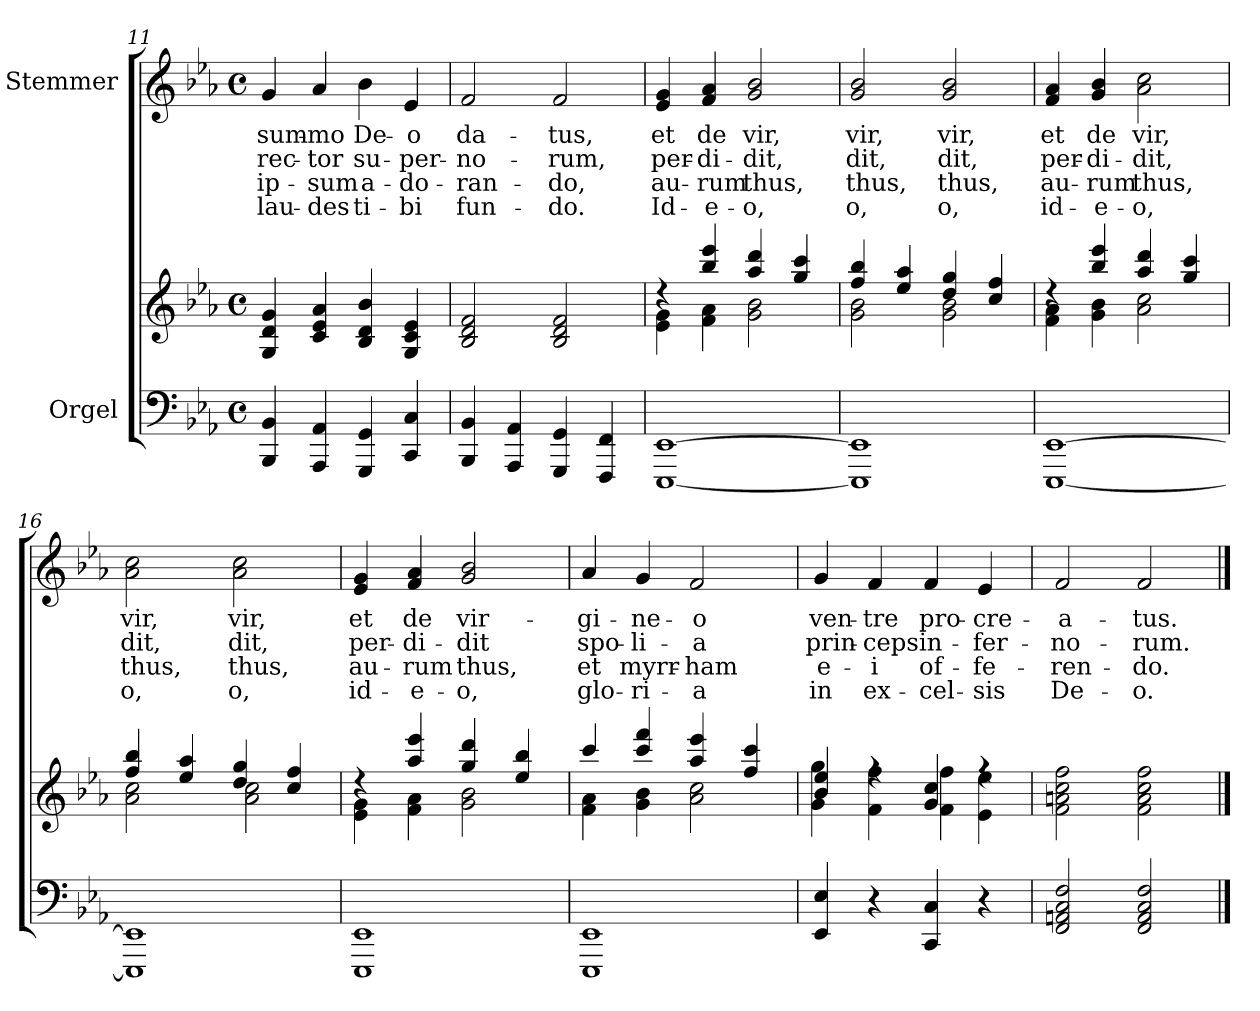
**kern	**kern	**kern	**text	**text	**text	**text
*part2	*part2	*part1	*part1	*part1	*part1	*part1
*staff3	*staff2	*staff1	*staff1	*staff1	*staff1	*staff1
*I"Orgel	*	*I"Stemmer	*	*	*	*
*clefF4	*clefG2	*clefG2	*	*	*	*
*k[b-e-a-]	*k[b-e-a-]	*k[b-e-a-]	*	*	*	*
*M4/4	*M4/4	*M4/4	*	*	*	*
*met(c)	*met(c)	*met(c)	*	*	*	*
=11	=11	=11	=11	=11	=11	=11
4BBB-/ 4BB-/	4G/ 4d/ 4g/	4g/	sum-	rec-	ip-	lau-
4AAA-/ 4AA-/	4c/ 4e-/ 4a-/	4a-/	-mo	-tor	-sum	-des
4GGG/ 4GG/	4B-/ 4d/ 4b-/	4b-\	De-	su-	a-	ti-
4CC/ 4C/	4G/ 4c/ 4e-/	4e-/	-o	-per-	-do-	-bi
=12	=12	=12	=12	=12	=12	=12
4BBB-/ 4BB-/	2B-/ 2d/ 2f/	2f/	da-	-no-	-ran-	fun-
4AAA-/ 4AA-/	.	.	.	.	.	.
4GGG/ 4GG/	2B-/ 2d/ 2f/	2f/	-tus,	-rum,	-do,	-do.
4FFF/ 4FF/	.	.	.	.	.	.
=13	=13	=13	=13	=13	=13	=13
*	*^	*	*	*	*	*
[1EEE- [1EE-	4rdd	4e-\ 4g\	4e-/ 4g/	et	per-	au-	Id-
.	4bb-/ 4eee-/	4f\ 4a-\	4f/ 4a-/	de	-di-	-rum	-e-
.	4aa-/ 4ddd/	2g\ 2b-\	2g/ 2b-/	vir,	-dit,	thus,	-o,
.	4gg/ 4ccc/	.	.	.	.	.	.
=14	=14	=14	=14	=14	=14	=14	=14
1EEE-] 1EE-]	4ff/ 4bb-/	2g\ 2b-\	2g/ 2b-/	vir,	dit,	thus,	o,
.	4ee-/ 4aa-/	.	.	.	.	.	.
.	4dd/ 4gg/	2g\ 2b-\	2g/ 2b-/	vir,	dit,	thus,	o,
.	4cc/ 4ff/	.	.	.	.	.	.
!!LO:LB:g=z
=15	=15	=15	=15	=15	=15	=15	=15
[1EEE- [1EE-	4rdd	4f\ 4a-\	4f/ 4a-/	et	per-	au-	id-
.	4bb-/ 4eee-/	4g\ 4b-\	4g/ 4b-/	de	-di-	-rum	-e-
.	4aa-/ 4ddd/	2a-\ 2cc\	2a-\ 2cc\	vir,	-dit,	thus,	-o,
.	4gg/ 4ccc/	.	.	.	.	.	.
=16	=16	=16	=16	=16	=16	=16	=16
1EEE-] 1EE-]	4ff/ 4bb-/	2a-\ 2cc\	2a-\ 2cc\	vir,	dit,	thus,	o,
.	4ee-/ 4aa-/	.	.	.	.	.	.
.	4dd/ 4gg/	2a-\ 2cc\	2a-\ 2cc\	vir,	dit,	thus,	o,
.	4cc/ 4ff/	.	.	.	.	.	.
=17	=17	=17	=17	=17	=17	=17	=17
1EEE- 1EE-	4rdd	4e-\ 4g\	4e-/ 4g/	et	per-	au-	id-
.	4aa-/ 4eee-/	4f\ 4a-\	4f/ 4a-/	de	-di-	-rum	-e-
.	4gg/ 4ddd/	2g\ 2b-\	2g/ 2b-/	vir-	-dit	thus,	-o,
.	4ee-/ 4bb-/	.	.	.	.	.	.
=18	=18	=18	=18	=18	=18	=18	=18
1EEE- 1EE-	4ccc/	4f\ 4a-\	4a-/	-gi-	spo-	et	glo-
.	4ccc/ 4fff/	4g\ 4b-\	4g/	-ne-	-li-	myrr-	-ri-
.	4aa-/ 4eee-/	2a-\ 2cc\	2f/	-o	-a	-ham	-a
.	4ff/ 4ccc/	.	.	.	.	.	.
=19	=19	=19	=19	=19	=19	=19	=19
4EE-/ 4E-/	4b-/ 4ee-/	4g\ 4gg\	4g/	ven-	prin-	e-	in
4r	4rff	4f\ 4ff\	4f/	-tre	-ceps	-i	ex-
4CC/ 4C/	4g/ 4cc/	4f\ 4ff\	4f/	pro-	in-	of-	-cel-
4r	4rff	4e-\ 4ee-\	4e-/	-cre-	-fer-	-fe-	-sis
*	*v	*v	*	*	*	*	*
=20	=20	=20	=20	=20	=20	=20
2FF/ 2AAn/ 2C/ 2F/	2f\ 2an\ 2cc\ 2ff\	2f/	-a-	-no-	-ren-	De-
2FF/ 2AA/ 2C/ 2F/	2f\ 2a\ 2cc\ 2ff\	2f/	-tus.	-rum.	-do.	-o.
==	==	==	==	==	==	==
*-	*-	*-	*-	*-	*-	*-
